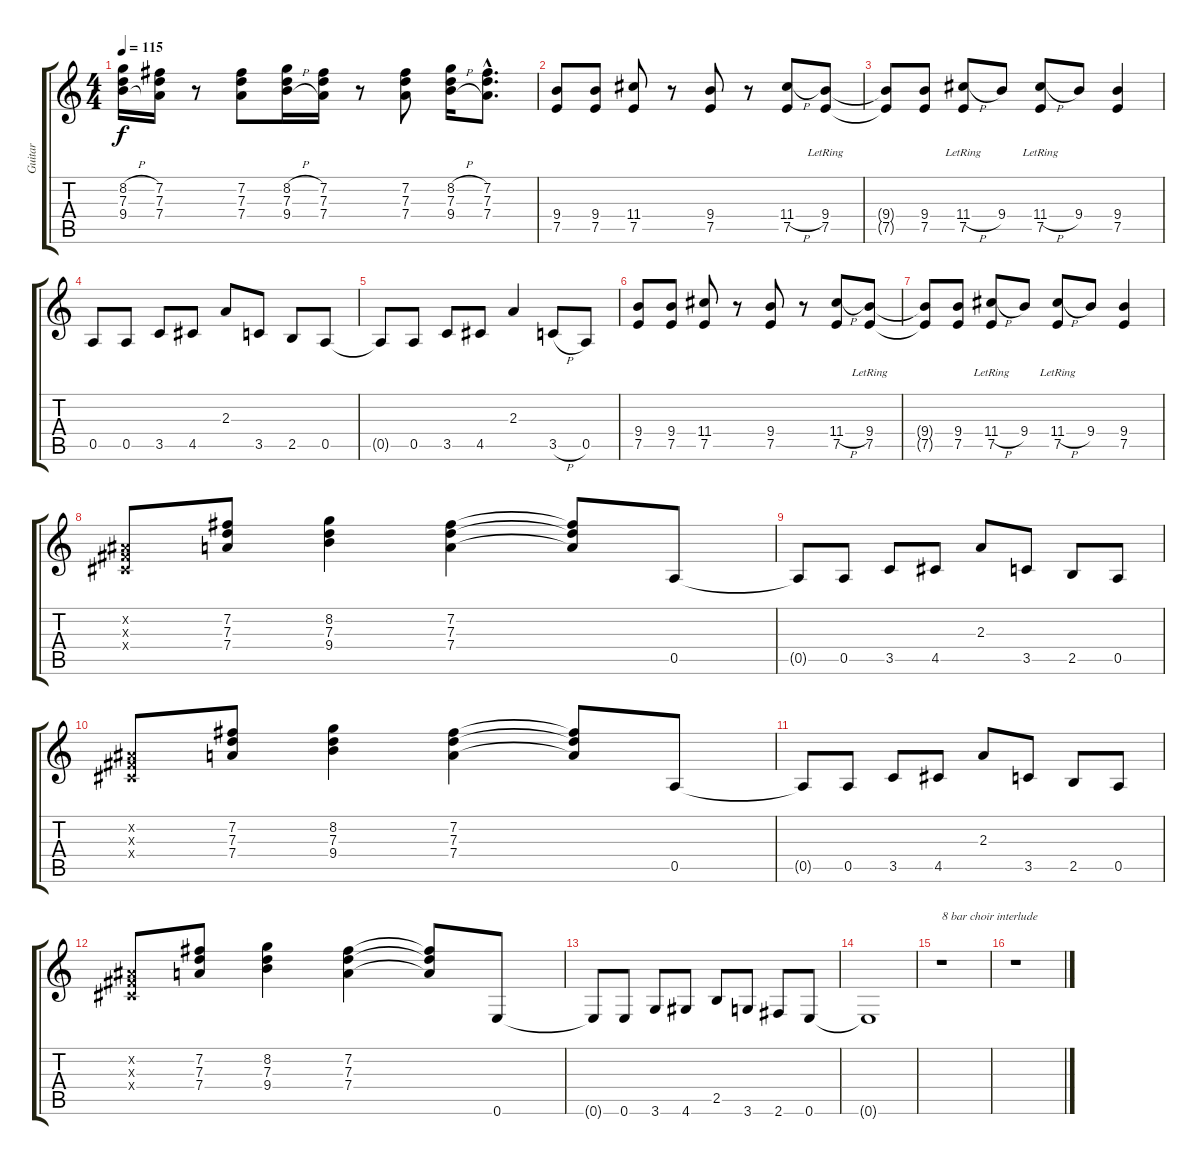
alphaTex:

\track ("Guitar" "Guitar") {instrument overdrivenguitar}
\staff {score tabs}
\tuning (E4 B3 G3 D3 A2 E2) {hide}
\ts (4 4)
\tempo 115
\clef g2
\ks c
(8.2{h} 7.3 9.4{h}).16{dy f} (7.2 7.3 7.4).16 r.8 (7.2 7.3 7.4).8 (8.2{h} 7.3 9.4{h}).16 (7.2 7.3 7.4).16 r.8 (7.2 7.3 7.4).8 (8.2{h} 7.3 9.4{h}).16 (7.2{hac} 7.3{hac} 7.4{hac}).8{d} |
(9.4 7.5).8 (9.4 7.5).8 (11.4 7.5).8 r.8 (9.4 7.5).8 r.8 (11.4{h} 7.5).8 (9.4 7.5{lr}).8 |
(9.4{t} 7.5{t}).8 (9.4 7.5).8 (11.4{h} 7.5{lr}).8 9.4.8 (11.4{h} 7.5{lr}).8 9.4.8 (9.4 7.5).4 |
0.5.8 0.5.8 3.5.8 4.5.8 2.3.8 3.5.8 2.5.8 0.5.8 |
0.5{t}.8 0.5.8 3.5.8 4.5.8 2.3.4 3.5{h}.8 0.5.8 |
(9.4 7.5).8 (9.4 7.5).8 (11.4 7.5).8 r.8 (9.4 7.5).8 r.8 (11.4{h} 7.5).8 (9.4 7.5{lr}).8 |
(9.4{t} 7.5{t}).8 (9.4 7.5).8 (11.4{h} 7.5{lr}).8 9.4.8 (11.4{h} 7.5{lr}).8 9.4.8 (9.4 7.5).4 |
(-1.2{x} -1.3{x} -1.4{x}).8 (7.2 7.3 7.4).8 (8.2 7.3 9.4).4 (7.2 7.3 7.4).4 (7.2{t} 7.3{t} 7.4{t}).8 0.5.8 |
0.5{t}.8 0.5.8 3.5.8 4.5.8 2.3.8 3.5.8 2.5.8 0.5.8 |
(-1.2{x} -1.3{x} -1.4{x}).8 (7.2 7.3 7.4).8 (8.2 7.3 9.4).4 (7.2 7.3 7.4).4 (7.2{t} 7.3{t} 7.4{t}).8 0.5.8 |
0.5{t}.8 0.5.8 3.5.8 4.5.8 2.3.8 3.5.8 2.5.8 0.5.8 |
(-1.2{x} -1.3{x} -1.4{x}).8 (7.2 7.3 7.4).8 (8.2 7.3 9.4).4 (7.2 7.3 7.4).4 (7.2{t} 7.3{t} 7.4{t}).8 0.6.8 |
0.6{t}.8 0.6.8 3.6.8 4.6.8 2.5.8 3.6.8 2.6.8 0.6.8 |
0.6{t}.1 |
r.1{txt "8 bar choir interlude"} |
r.1
